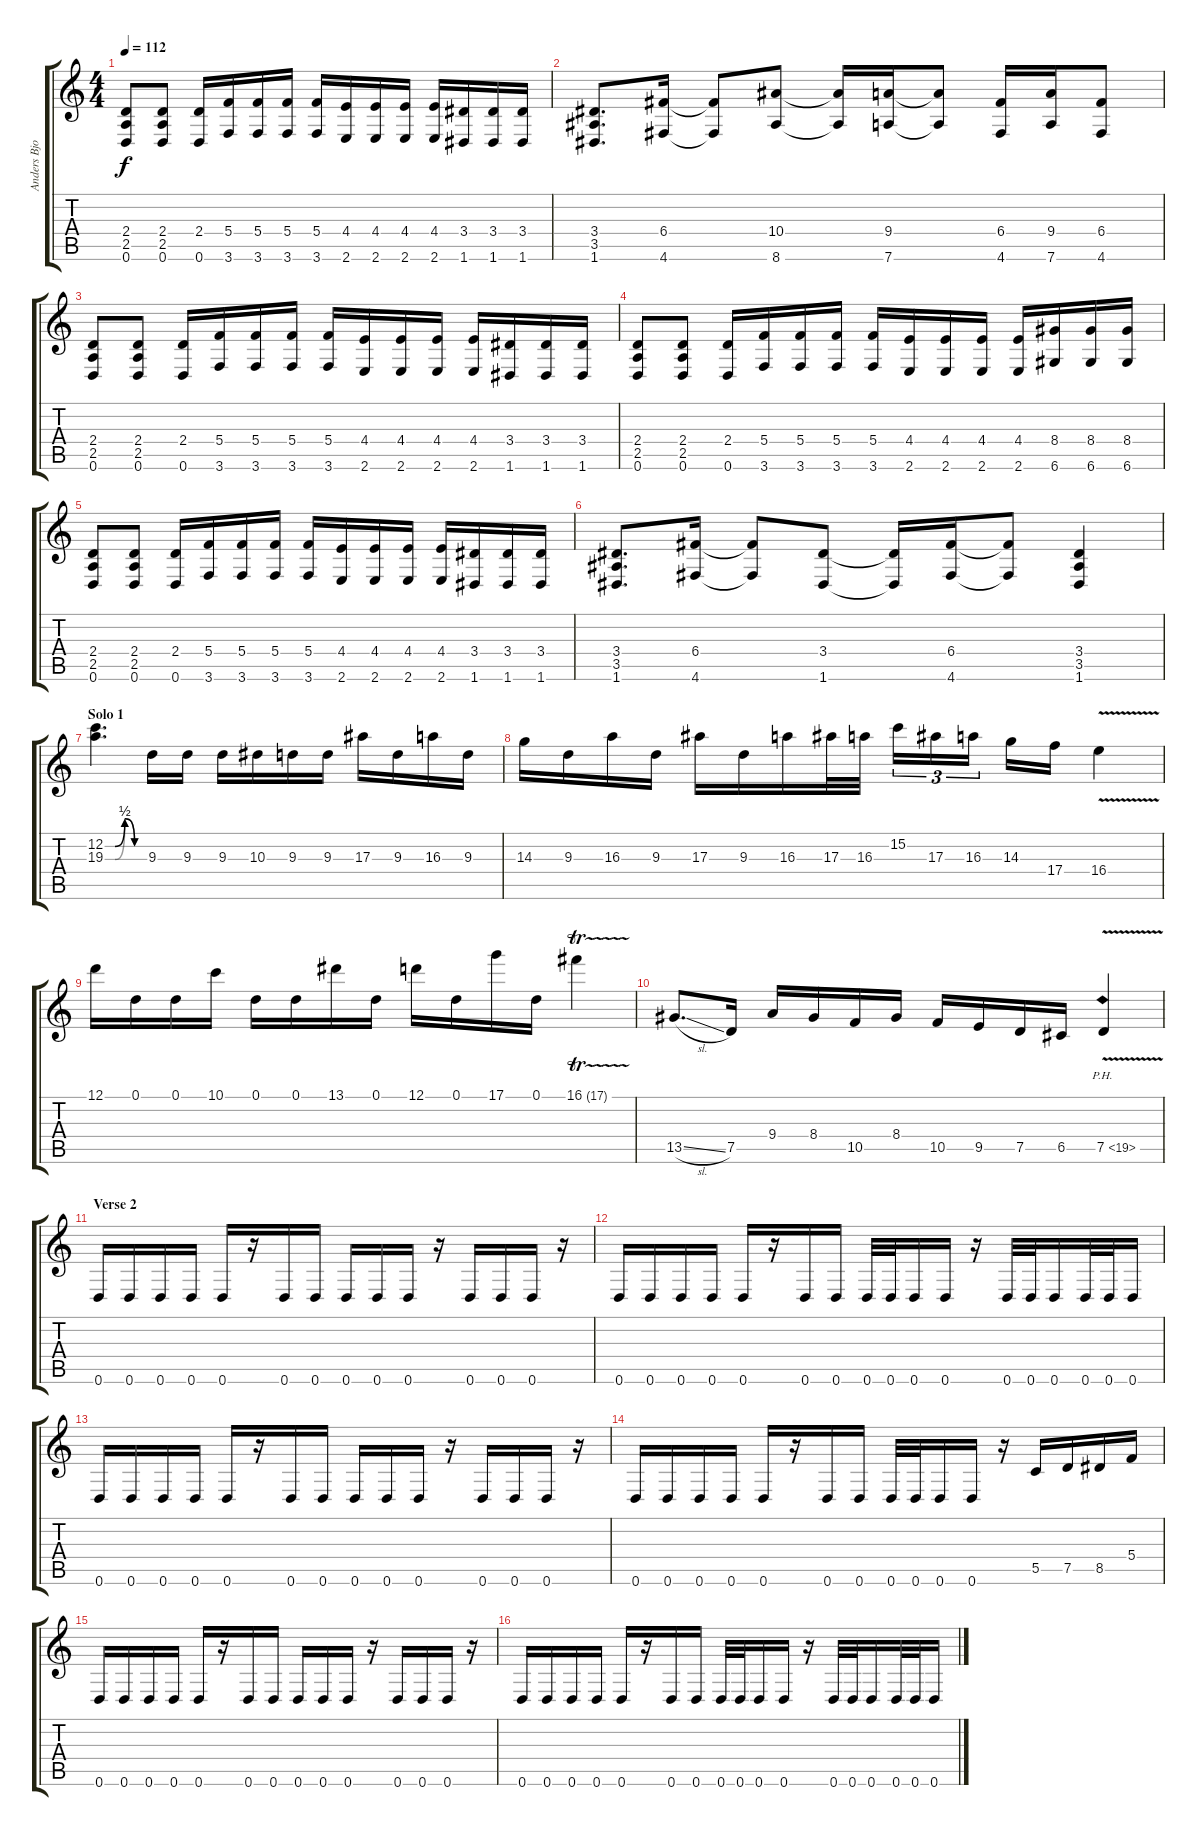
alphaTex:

\track ("Anders Bjorler" "Anders Bjo") {instrument distortionguitar}
\staff {score tabs}
\tuning (D4 A3 F3 C3 G2 D2) {hide}
\ts (4 4)
\tempo 112
\clef g2
\ks c
(2.4 2.5 0.6).8{dy f} (2.4 2.5 0.6).8 (2.4 0.6).16 (5.4 3.6).16 (5.4 3.6).16 (5.4 3.6).16 (5.4 3.6).16 (4.4 2.6).16 (4.4 2.6).16 (4.4 2.6).16 (4.4 2.6).16 (3.4 1.6).16 (3.4 1.6).16 (3.4 1.6).16 |
(3.4 3.5 1.6).8{d} (6.4 4.6).16 (6.4{t} 4.6{t}).8 (10.4 8.6).8 (10.4{t} 8.6{t}).16 (9.4 7.6).16 (9.4{t} 7.6{t}).8 (6.4 4.6).16 (9.4 7.6).16 (6.4 4.6).8 |
(2.4 2.5 0.6).8 (2.4 2.5 0.6).8 (2.4 0.6).16 (5.4 3.6).16 (5.4 3.6).16 (5.4 3.6).16 (5.4 3.6).16 (4.4 2.6).16 (4.4 2.6).16 (4.4 2.6).16 (4.4 2.6).16 (3.4 1.6).16 (3.4 1.6).16 (3.4 1.6).16 |
(2.4 2.5 0.6).8 (2.4 2.5 0.6).8 (2.4 0.6).16 (5.4 3.6).16 (5.4 3.6).16 (5.4 3.6).16 (5.4 3.6).16 (4.4 2.6).16 (4.4 2.6).16 (4.4 2.6).16 (4.4 2.6).16 (8.4 6.6).16 (8.4 6.6).16 (8.4 6.6).16 |
(2.4 2.5 0.6).8 (2.4 2.5 0.6).8 (2.4 0.6).16 (5.4 3.6).16 (5.4 3.6).16 (5.4 3.6).16 (5.4 3.6).16 (4.4 2.6).16 (4.4 2.6).16 (4.4 2.6).16 (4.4 2.6).16 (3.4 1.6).16 (3.4 1.6).16 (3.4 1.6).16 |
(3.4 3.5 1.6).8{d} (6.4 4.6).16 (6.4{t} 4.6{t}).8 (3.4 1.6).8 (3.4{t} 1.6{t}).16 (6.4 4.6).16 (6.4{t} 4.6{t}).8 (3.4 3.5 1.6).4 |
\section ("" "Solo 1")
(12.2{be (custom 0 0 15 0 30 2 45 0 60 0)} 19.3{be (custom 0 0 15 0 30 2 45 0 60 0)}).4{d} 9.3.16 9.3.16 9.3.16 10.3.16 9.3.16 9.3.16 17.3.16 9.3.16 16.3.16 9.3.16 |
14.3.16 9.3.16 16.3.16 9.3.16 17.3.16 9.3.16 16.3.16 17.3.32 16.3.32 15.2.16{tu (3 2)} 17.3.16{tu (3 2)} 16.3.16{tu (3 2)} 14.3.16 17.4.16 16.4{v}.4 |
12.1.16 0.1.16 0.1.16 10.1.16 0.1.16 0.1.16 13.1.16 0.1.16 12.1.16 0.1.16 17.1.16 0.1.16 16.1{tr (17 32)}.4 |
13.5{sl}.8{d} 7.5.16 9.4.16 8.4.16 10.5.16 8.4.16 10.5.16 9.5.16 7.5.16 6.5.16 7.5{ph 12 v}.4 |
\section ("" "Verse 2")
0.6.16 0.6.16 0.6.16 0.6.16 0.6.16 r.16 0.6.16 0.6.16 0.6.16 0.6.16 0.6.16 r.16 0.6.16 0.6.16 0.6.16 r.16 |
0.6.16 0.6.16 0.6.16 0.6.16 0.6.16 r.16 0.6.16 0.6.16 0.6.32 0.6.32 0.6.16 0.6.16 r.16 0.6.32 0.6.32 0.6.16 0.6.32 0.6.32 0.6.16 |
0.6.16 0.6.16 0.6.16 0.6.16 0.6.16 r.16 0.6.16 0.6.16 0.6.16 0.6.16 0.6.16 r.16 0.6.16 0.6.16 0.6.16 r.16 |
0.6.16 0.6.16 0.6.16 0.6.16 0.6.16 r.16 0.6.16 0.6.16 0.6.32 0.6.32 0.6.16 0.6.16 r.16 5.5.16 7.5.16 8.5.16 5.4.16 |
0.6.16 0.6.16 0.6.16 0.6.16 0.6.16 r.16 0.6.16 0.6.16 0.6.16 0.6.16 0.6.16 r.16 0.6.16 0.6.16 0.6.16 r.16 |
0.6.16 0.6.16 0.6.16 0.6.16 0.6.16 r.16 0.6.16 0.6.16 0.6.32 0.6.32 0.6.16 0.6.16 r.16 0.6.32 0.6.32 0.6.16 0.6.32 0.6.32 0.6.16
